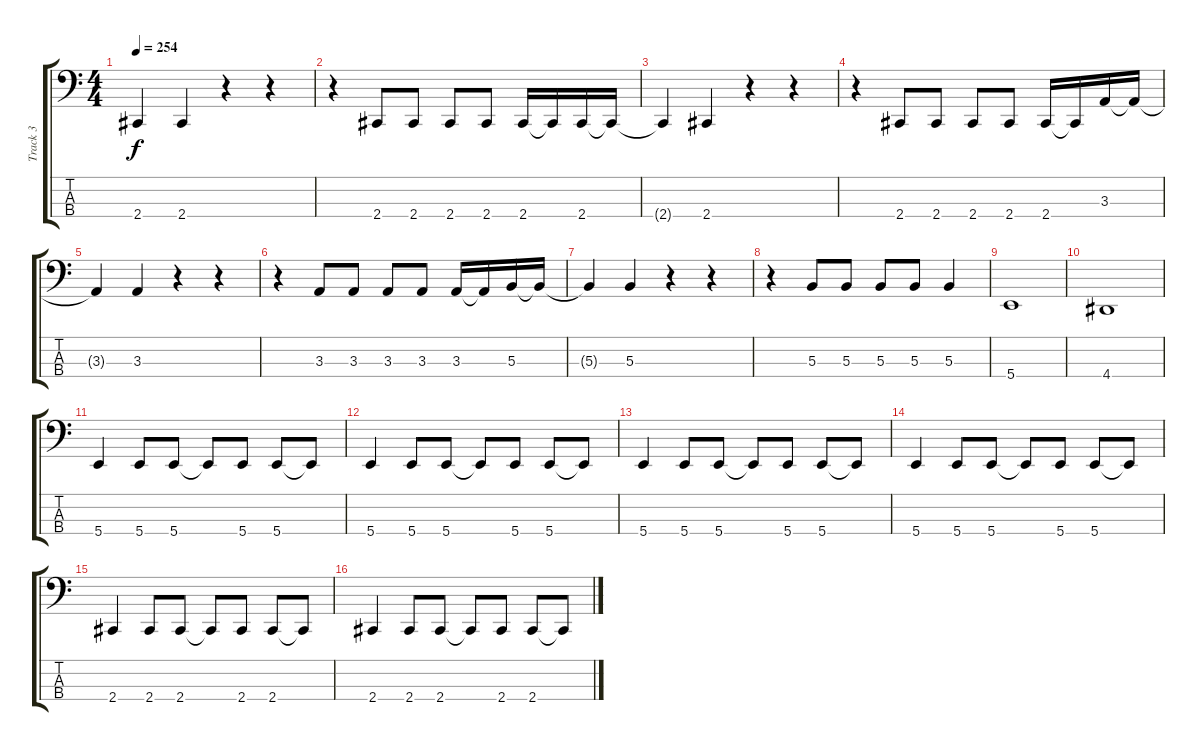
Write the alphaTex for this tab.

\track ("Track 3" "Track 3") {instrument electricbasspick}
\staff {score tabs}
\tuning (E2 B1 Gb1 B0) {hide}
\ts (4 4)
\tempo 254
\clef f4
\ks c
2.4{t}.4{dy f} 2.4.4 r.4 r.4 |
r.4 2.4.8 2.4.8 2.4.8 2.4.8 2.4.16 2.4{t}.16 2.4.16 2.4{t}.16 |
2.4{t}.4 2.4.4 r.4 r.4 |
r.4 2.4.8 2.4.8 2.4.8 2.4.8 2.4.16 2.4{t}.16 3.3.16 3.3{t}.16 |
3.3{t}.4 3.3.4 r.4 r.4 |
r.4 3.3.8 3.3.8 3.3.8 3.3.8 3.3.16 3.3{t}.16 5.3.16 5.3{t}.16 |
5.3{t}.4 5.3.4 r.4 r.4 |
r.4 5.3.8 5.3.8 5.3.8 5.3.8 5.3.4 |
5.4.1 |
4.4.1 |
5.4.4 5.4.8 5.4.8 5.4{t}.8 5.4.8 5.4.8 5.4{t}.8 |
5.4.4 5.4.8 5.4.8 5.4{t}.8 5.4.8 5.4.8 5.4{t}.8 |
5.4.4 5.4.8 5.4.8 5.4{t}.8 5.4.8 5.4.8 5.4{t}.8 |
5.4.4 5.4.8 5.4.8 5.4{t}.8 5.4.8 5.4.8 5.4{t}.8 |
2.4.4 2.4.8 2.4.8 2.4{t}.8 2.4.8 2.4.8 2.4{t}.8 |
2.4.4 2.4.8 2.4.8 2.4{t}.8 2.4.8 2.4.8 2.4{t}.8
